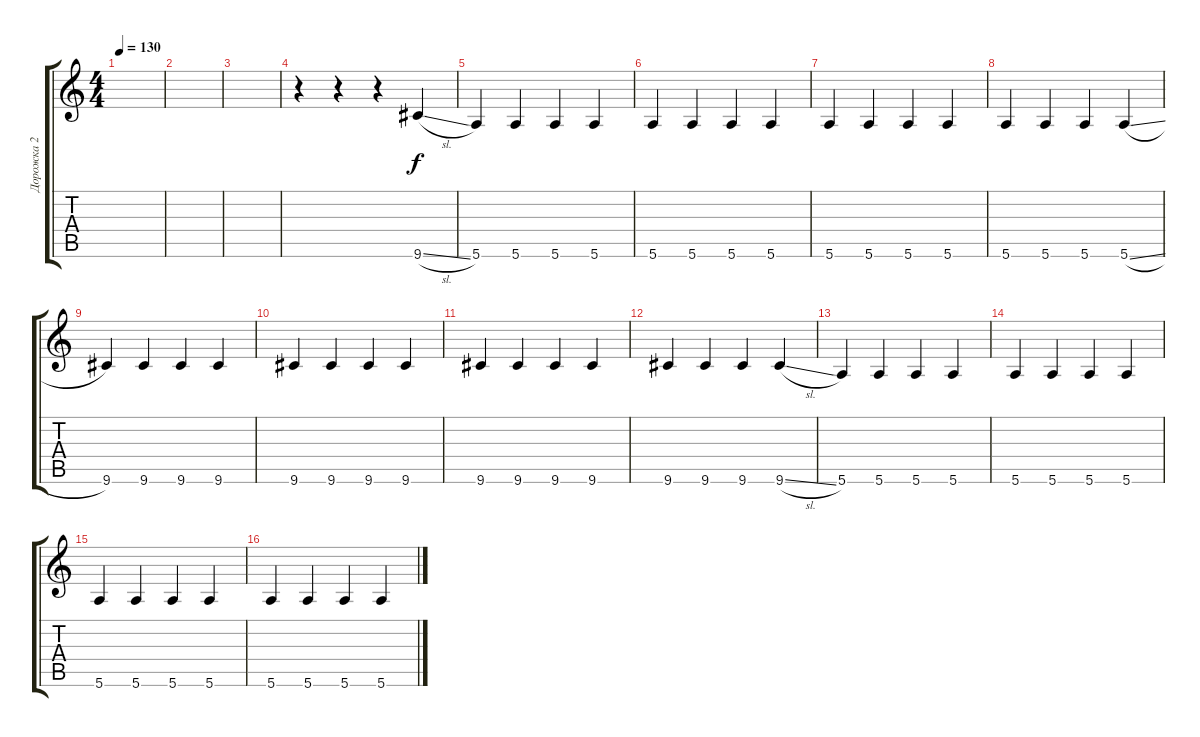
\track ("Дорожка 2" "Дорожка 2") {instrument electricbassfinger}
\staff {score tabs}
\tuning (E4 B3 G3 D3 A2 E2) {hide}
\ts (4 4)
\tempo 130
\clef g2
\ks c
|
|
|
r.4 r.4 r.4 9.6{sl}.4 |
5.6.4 5.6.4 5.6.4 5.6.4 |
5.6.4 5.6.4 5.6.4 5.6.4 |
5.6.4 5.6.4 5.6.4 5.6.4 |
5.6.4 5.6.4 5.6.4 5.6{sl}.4 |
9.6.4 9.6.4 9.6.4 9.6.4 |
9.6.4 9.6.4 9.6.4 9.6.4 |
9.6.4 9.6.4 9.6.4 9.6.4 |
9.6.4 9.6.4 9.6.4 9.6{sl}.4 |
5.6.4 5.6.4 5.6.4 5.6.4 |
5.6.4 5.6.4 5.6.4 5.6.4 |
5.6.4 5.6.4 5.6.4 5.6.4 |
5.6.4 5.6.4 5.6.4 5.6{sl}.4
